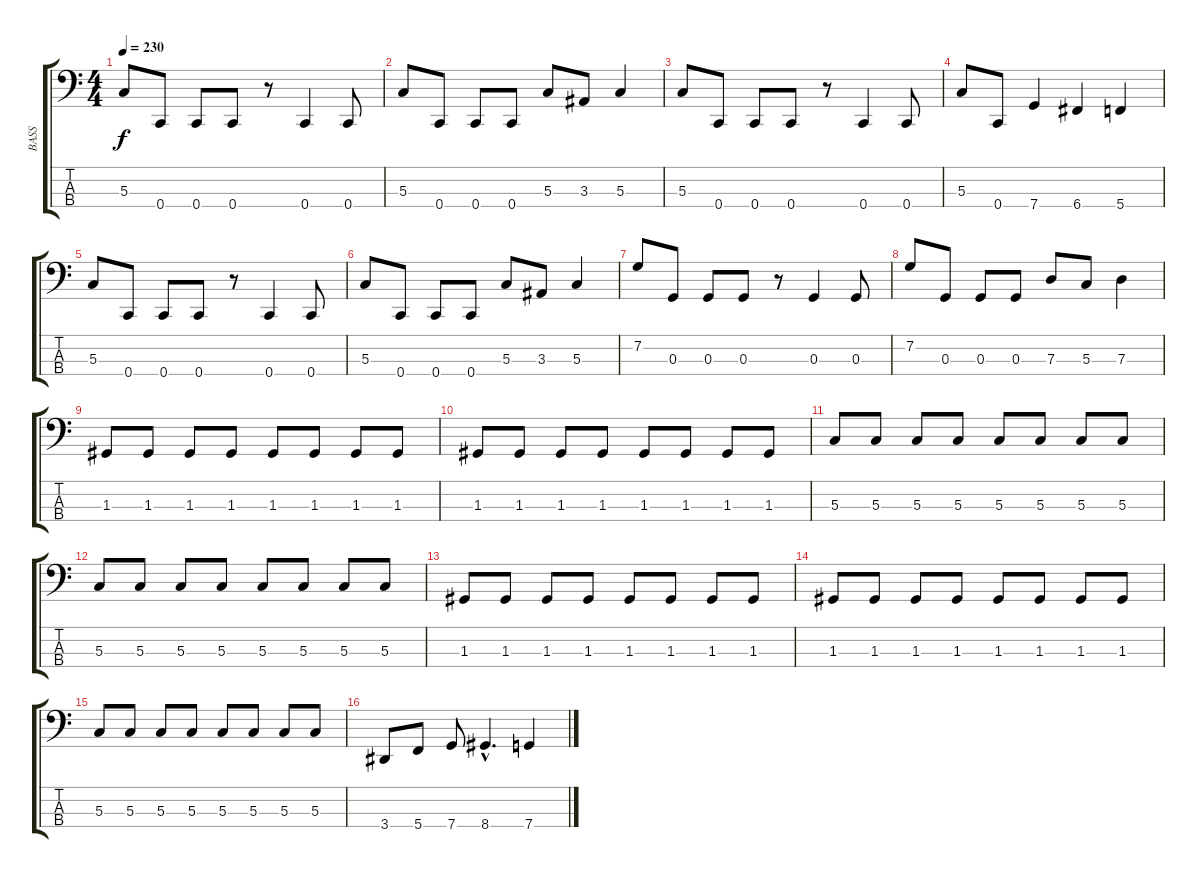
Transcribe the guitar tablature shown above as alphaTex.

\track ("BASS" "BASS") {instrument electricbasspick}
\staff {score tabs}
\tuning (F2 C2 G1 C1) {hide}
\ts (4 4)
\tempo 230
\clef f4
\ks c
5.3.8{dy f} 0.4.8 0.4.8 0.4.8 r.8 0.4.4 0.4.8 |
5.3.8 0.4.8 0.4.8 0.4.8 5.3.8 3.3.8 5.3.4 |
5.3.8 0.4.8 0.4.8 0.4.8 r.8 0.4.4 0.4.8 |
5.3.8 0.4.8 7.4.4 6.4.4 5.4.4 |
5.3.8 0.4.8 0.4.8 0.4.8 r.8 0.4.4 0.4.8 |
5.3.8 0.4.8 0.4.8 0.4.8 5.3.8 3.3.8 5.3.4 |
7.2.8 0.3.8 0.3.8 0.3.8 r.8 0.3.4 0.3.8 |
7.2.8 0.3.8 0.3.8 0.3.8 7.3.8 5.3.8 7.3.4 |
1.3.8 1.3.8 1.3.8 1.3.8 1.3.8 1.3.8 1.3.8 1.3.8 |
1.3.8 1.3.8 1.3.8 1.3.8 1.3.8 1.3.8 1.3.8 1.3.8 |
5.3.8 5.3.8 5.3.8 5.3.8 5.3.8 5.3.8 5.3.8 5.3.8 |
5.3.8 5.3.8 5.3.8 5.3.8 5.3.8 5.3.8 5.3.8 5.3.8 |
1.3.8 1.3.8 1.3.8 1.3.8 1.3.8 1.3.8 1.3.8 1.3.8 |
1.3.8 1.3.8 1.3.8 1.3.8 1.3.8 1.3.8 1.3.8 1.3.8 |
5.3.8 5.3.8 5.3.8 5.3.8 5.3.8 5.3.8 5.3.8 5.3.8 |
3.4.8 5.4.8 7.4.8 8.4{hac}.4{d} 7.4.4
